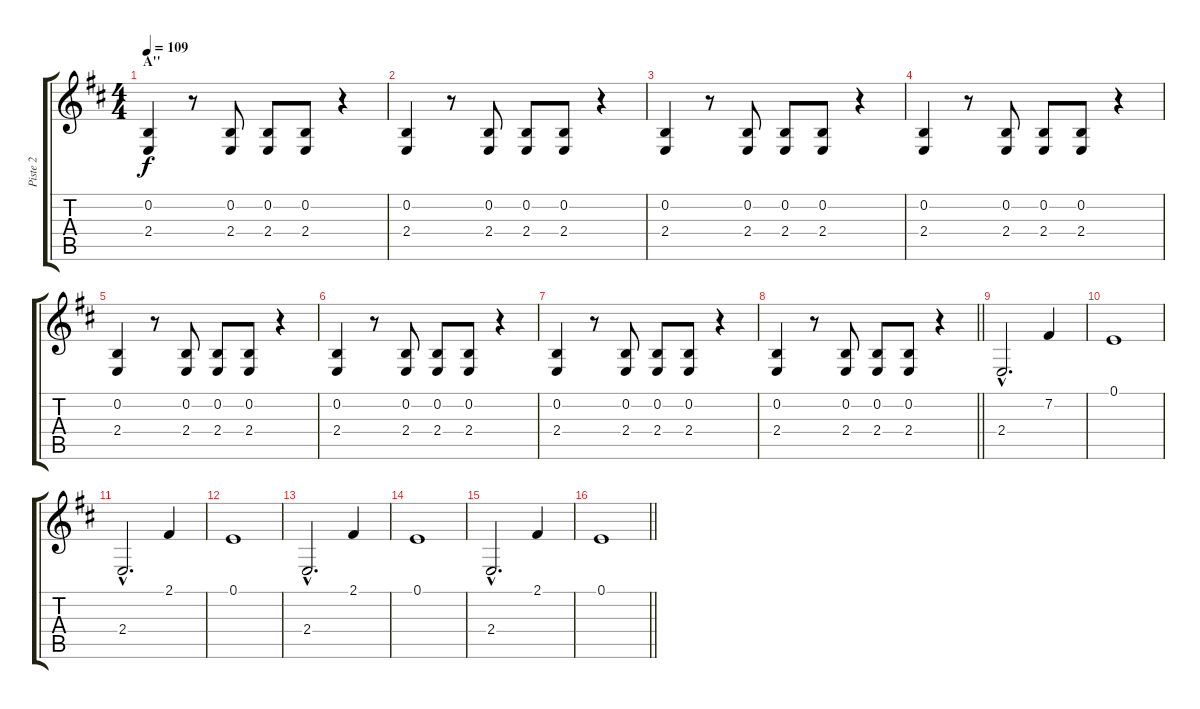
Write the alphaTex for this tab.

\track ("Piste 2" "Piste 2") {instrument brightacousticpiano}
\staff {score tabs}
\tuning (E4 B3 G3 D3 A2 E2) {hide}
\ts (4 4)
\section ("" "A''")
\tempo 109
\clef g2
\ks d
(0.2 2.4).4{dy f} r.8 (0.2 2.4).8 (0.2 2.4).8 (0.2 2.4).8 r.4 |
(0.2 2.4).4 r.8 (0.2 2.4).8 (0.2 2.4).8 (0.2 2.4).8 r.4 |
(0.2 2.4).4 r.8 (0.2 2.4).8 (0.2 2.4).8 (0.2 2.4).8 r.4 |
(0.2 2.4).4 r.8 (0.2 2.4).8 (0.2 2.4).8 (0.2 2.4).8 r.4 |
(0.2 2.4).4 r.8 (0.2 2.4).8 (0.2 2.4).8 (0.2 2.4).8 r.4 |
(0.2 2.4).4 r.8 (0.2 2.4).8 (0.2 2.4).8 (0.2 2.4).8 r.4 |
(0.2 2.4).4 r.8 (0.2 2.4).8 (0.2 2.4).8 (0.2 2.4).8 r.4 |
\barLineRight lightlight
(0.2 2.4).4 r.8 (0.2 2.4).8 (0.2 2.4).8 (0.2 2.4).8 r.4 |
2.4{hac}.2{d} 7.2.4 |
0.1.1 |
2.4{hac}.2{d} 2.1.4 |
0.1.1 |
2.4{hac}.2{d} 2.1.4 |
0.1.1 |
2.4{hac}.2{d} 2.1.4 |
\barLineRight lightlight
0.1.1
